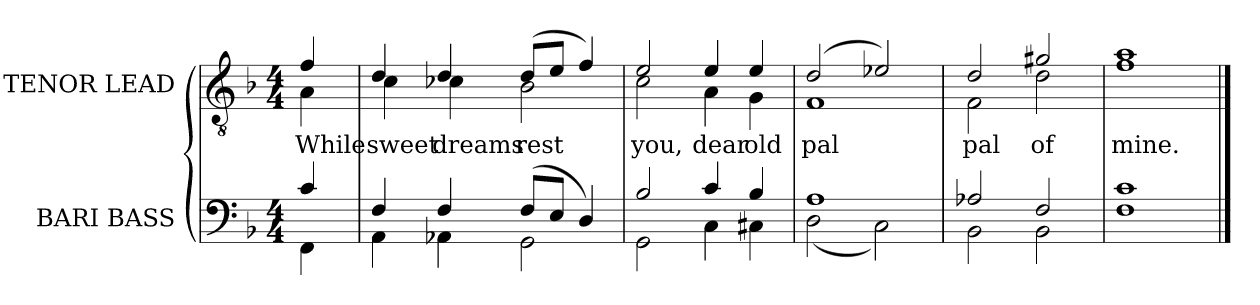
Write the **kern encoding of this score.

**kern	**kern	**text
*part2	*part1	*part1
*staff2	*staff1	*staff1
*I"BARI BASS	*I"TENOR LEAD	*
*clefF4	*clefGv2	*
*k[b-]	*k[b-]	*
*M4/4	*M4/4	*
=1	=1	=1
*^	*	*
!	!	!	!LO:LY:b
*	*	*^	*
4c/	4FF\	4f/	4A\	While
=2	=2	=2	=2	=2
!	!	!	!	!LO:LY:b
4F/	4AA\	4d/	4c\	sweet
!	!	!	!	!LO:LY:b
4F/	4AA-X\	4d/	4c-X\	dreams
!	!	!	!	!LO:LY:b
(8F/L	2GG\	(8d/L	2B-\	rest
8E/J	.	8e/J	.	.
4D/)	.	4f/)	.	.
=3	=3	=3	=3	=3
!	!	!	!	!LO:LY:b
2B-/	2GG\	2e/	2c\	you,
!	!	!	!	!LO:LY:b
4c/	4C\	4e/	4A\	dear
!	!	!	!	!LO:LY:b
4B-/	4C#X\	4e/	4G\	old
=4	=4	=4	=4	=4
!	!	!	!	!LO:LY:b
1A	(2D\	(2d/	1F	pal
.	2C\)	2e-X/)	.	.
=5	=5	=5	=5	=5
!	!	!	!	!LO:LY:b
2A-X/	2BB-\	2d/	2F\	pal
!	!	!	!	!LO:LY:b
2F/	2BB-\	2g#X/	2d\	of
=6	=6	=6	=6	=6
!	!	!	!	!LO:LY:b
1c	1F	1a	1f	mine.
*v	*v	*	*	*
*	*v	*v	*
==	==	==
*-	*-	*-
